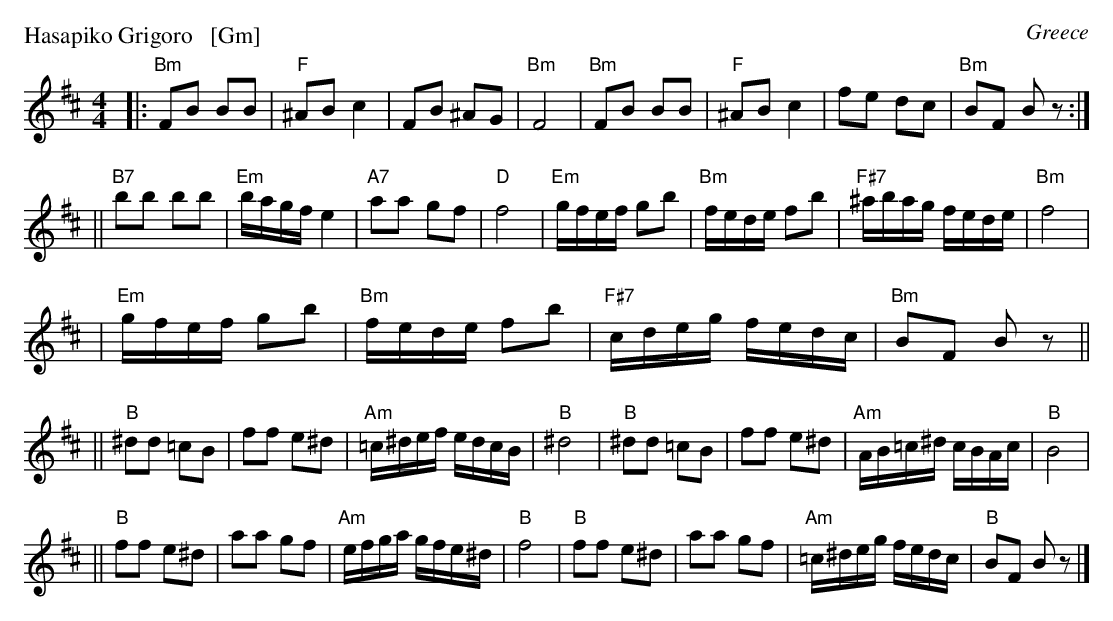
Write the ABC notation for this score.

X:1
P: Hasapiko Grigoro   [Gm]
C: Greece
M: 4/4
L: 1/8
K: Bm
|: "Bm"FB BB | "F"^AB c2 | FB ^AG | "Bm"F4    \
|  "Bm"FB BB | "F"^AB c2 | fe dc  | "Bm"BF Bz :|
|| "B7"bb bb       | "Em"b/a/g/f/ e2 | "A7"aa gf              | "D"f4     \
|  "Em"g/f/e/f/ gb | "Bm"f/e/d/e/ fb | "F#7"^a/b/a/g/ f/e/d/e/ | "Bm"f4    |
|  "Em"g/f/e/f/ gb | "Bm"f/e/d/e/ fb | "F#7"c/d/e/g/ f/e/d/c/  | "Bm"BF Bz ||
|| "B"^dd =cB | ff e^d |"Am"=c/^d/e/f/ e/d/c/B/  | "B"^d4   \
|  "B"^dd =cB | ff e^d |"Am"A/B/=c/^d/ c/B/A/c/  | "B"B4    |
|| "B"ff e^d  | aa gf  | "Am"e/f/g/a/ g/f/e/^d/  | "B"f4    \
|  "B"ff e^d  | aa gf  | "Am"=c/^d/e/g/ f/e/d/c/ | "B"BF Bz |]
